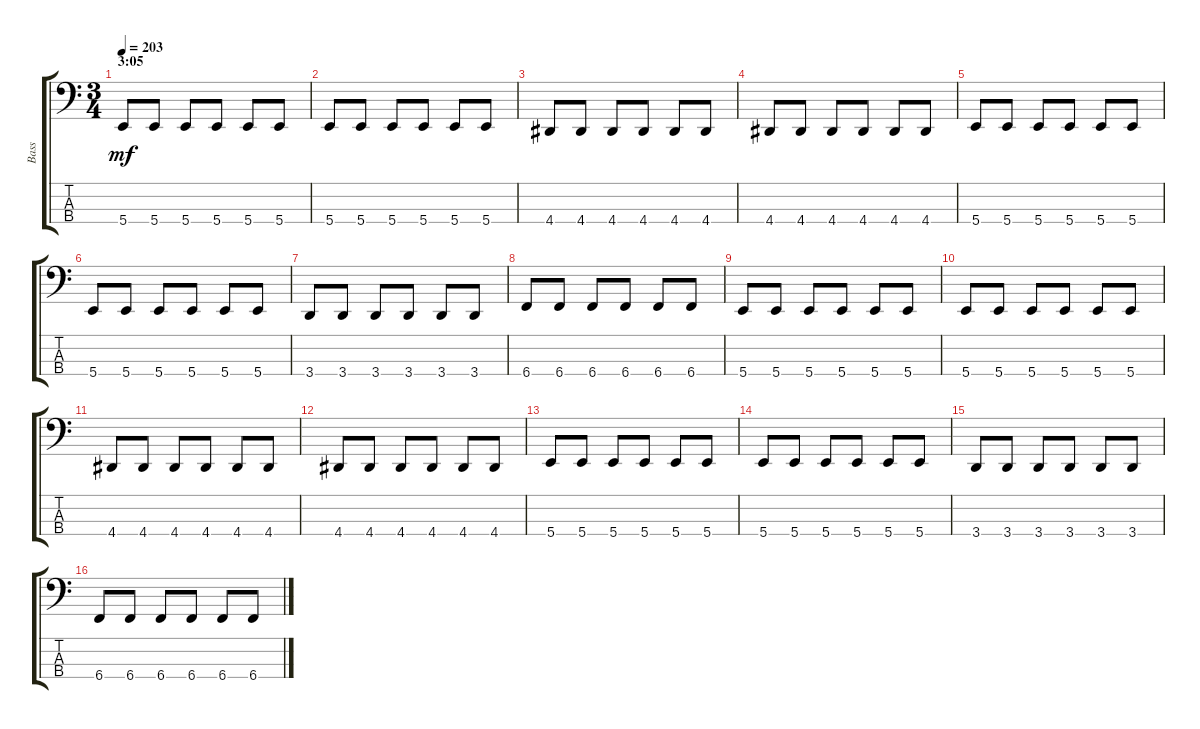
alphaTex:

\track ("Bass" "Bass") {instrument electricbasspick}
\staff {score tabs}
\tuning (D2 A1 E1 B0) {hide}
\ts (3 4)
\section ("" "3:05")
\tempo 203
\clef f4
\ks c
5.4.8{dy mf} 5.4.8 5.4.8 5.4.8 5.4.8 5.4.8 |
5.4.8 5.4.8 5.4.8 5.4.8 5.4.8 5.4.8 |
4.4.8 4.4.8 4.4.8 4.4.8 4.4.8 4.4.8 |
4.4.8 4.4.8 4.4.8 4.4.8 4.4.8 4.4.8 |
5.4.8 5.4.8 5.4.8 5.4.8 5.4.8 5.4.8 |
5.4.8 5.4.8 5.4.8 5.4.8 5.4.8 5.4.8 |
3.4.8 3.4.8 3.4.8 3.4.8 3.4.8 3.4.8 |
6.4.8 6.4.8 6.4.8 6.4.8 6.4.8 6.4.8 |
5.4.8 5.4.8 5.4.8 5.4.8 5.4.8 5.4.8 |
5.4.8 5.4.8 5.4.8 5.4.8 5.4.8 5.4.8 |
4.4.8 4.4.8 4.4.8 4.4.8 4.4.8 4.4.8 |
4.4.8 4.4.8 4.4.8 4.4.8 4.4.8 4.4.8 |
5.4.8 5.4.8 5.4.8 5.4.8 5.4.8 5.4.8 |
5.4.8 5.4.8 5.4.8 5.4.8 5.4.8 5.4.8 |
3.4.8 3.4.8 3.4.8 3.4.8 3.4.8 3.4.8 |
6.4.8 6.4.8 6.4.8 6.4.8 6.4.8 6.4.8
